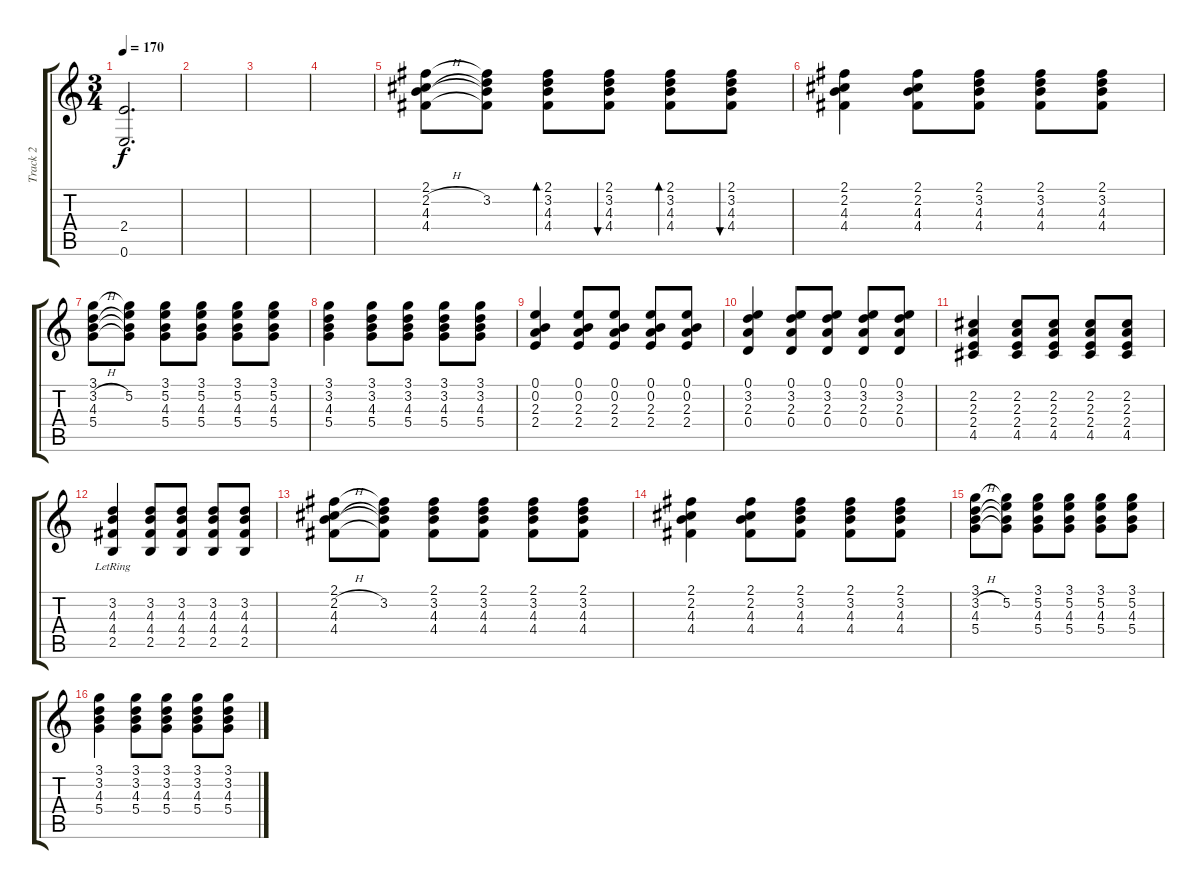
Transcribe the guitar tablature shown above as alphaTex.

\track ("Track 2" "Track 2") {instrument acousticguitarsteel}
\staff {score tabs}
\tuning (E4 B3 G3 D3 A2 E2) {hide}
\ts (3 4)
\tempo 170
\clef g2
\ks c
(2.4{t} 0.6{t}).2{d dy f} |
|
|
|
(2.1 2.2{h} 4.3 4.4).8 (2.1{t} 3.2 4.3{t} 4.4{t}).8 (2.1 3.2 4.3 4.4).8{bd 60} (2.1 3.2 4.3 4.4).8{bu 60} (2.1 3.2 4.3 4.4).8{bd 60} (2.1 3.2 4.3 4.4).8{bu 60} |
(2.1 2.2 4.3 4.4).4 (2.1 2.2 4.3 4.4).8 (2.1 3.2 4.3 4.4).8 (2.1 3.2 4.3 4.4).8 (2.1 3.2 4.3 4.4).8 |
(3.1 3.2{h} 4.3 5.4).8 (3.1{t} 5.2 4.3{t} 5.4{t}).8 (3.1 5.2 4.3 5.4).8 (3.1 5.2 4.3 5.4).8 (3.1 5.2 4.3 5.4).8 (3.1 5.2 4.3 5.4).8 |
(3.1 3.2 4.3 5.4).4 (3.1 3.2 4.3 5.4).8 (3.1 3.2 4.3 5.4).8 (3.1 3.2 4.3 5.4).8 (3.1 3.2 4.3 5.4).8 |
(0.1 0.2 2.3 2.4).4 (0.1 0.2 2.3 2.4).8 (0.1 0.2 2.3 2.4).8 (0.1 0.2 2.3 2.4).8 (0.1 0.2 2.3 2.4).8 |
(0.1 3.2 2.3 0.4).4 (0.1 3.2 2.3 0.4).8 (0.1 3.2 2.3 0.4).8 (0.1 3.2 2.3 0.4).8 (0.1 3.2 2.3 0.4).8 |
(2.2 2.3 2.4 4.5).4 (2.2 2.3 2.4 4.5).8 (2.2 2.3 2.4 4.5).8 (2.2 2.3 2.4 4.5).8 (2.2 2.3 2.4 4.5).8 |
(3.2{lr} 4.3{lr} 4.4{lr} 2.5{lr}).4 (3.2 4.3 4.4 2.5).8 (3.2 4.3 4.4 2.5).8 (3.2 4.3 4.4 2.5).8 (3.2 4.3 4.4 2.5).8 |
(2.1 2.2{h} 4.3 4.4).8 (2.1{t} 3.2 4.3{t} 4.4{t}).8 (2.1 3.2 4.3 4.4).8 (2.1 3.2 4.3 4.4).8 (2.1 3.2 4.3 4.4).8 (2.1 3.2 4.3 4.4).8 |
(2.1 2.2 4.3 4.4).4 (2.1 2.2 4.3 4.4).8 (2.1 3.2 4.3 4.4).8 (2.1 3.2 4.3 4.4).8 (2.1 3.2 4.3 4.4).8 |
(3.1 3.2{h} 4.3 5.4).8 (3.1{t} 5.2 4.3{t} 5.4{t}).8 (3.1 5.2 4.3 5.4).8 (3.1 5.2 4.3 5.4).8 (3.1 5.2 4.3 5.4).8 (3.1 5.2 4.3 5.4).8 |
(3.1 3.2 4.3 5.4).4 (3.1 3.2 4.3 5.4).8 (3.1 3.2 4.3 5.4).8 (3.1 3.2 4.3 5.4).8 (3.1 3.2 4.3 5.4).8
